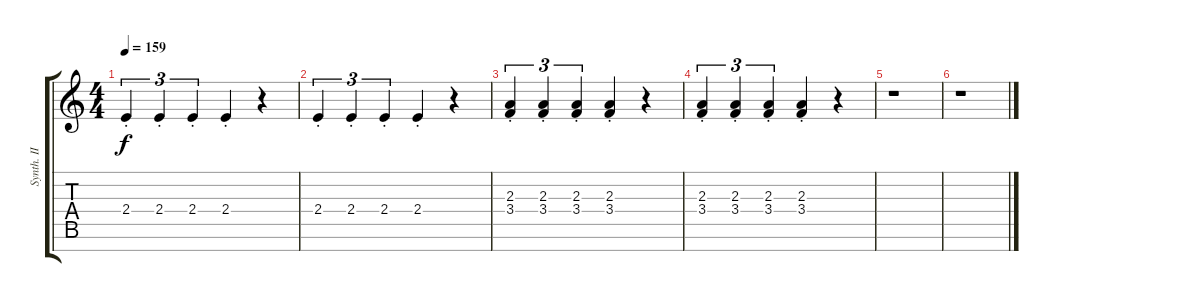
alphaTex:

\track ("Synth. II" "Synth. II") {instrument lead1square}
\staff {score tabs}
\tuning (E5 B4 G4 D4 A3 E3 B2) {hide}
\ts (4 4)
\tempo 159
\clef g2
\ks c
2.4{st}.4{tu (3 2) dy f} 2.4{st}.4{tu (3 2)} 2.4{st}.4{tu (3 2)} 2.4{st}.4 r.4 |
2.4{st}.4{tu (3 2)} 2.4{st}.4{tu (3 2)} 2.4{st}.4{tu (3 2)} 2.4{st}.4 r.4 |
(2.3{st} 3.4{st}).4{tu (3 2)} (2.3{st} 3.4{st}).4{tu (3 2)} (2.3{st} 3.4{st}).4{tu (3 2)} (2.3{st} 3.4{st}).4 r.4 |
(2.3{st} 3.4{st}).4{tu (3 2)} (2.3{st} 3.4{st}).4{tu (3 2)} (2.3{st} 3.4{st}).4{tu (3 2)} (2.3{st} 3.4{st}).4 r.4 |
r.1 |
r.1
